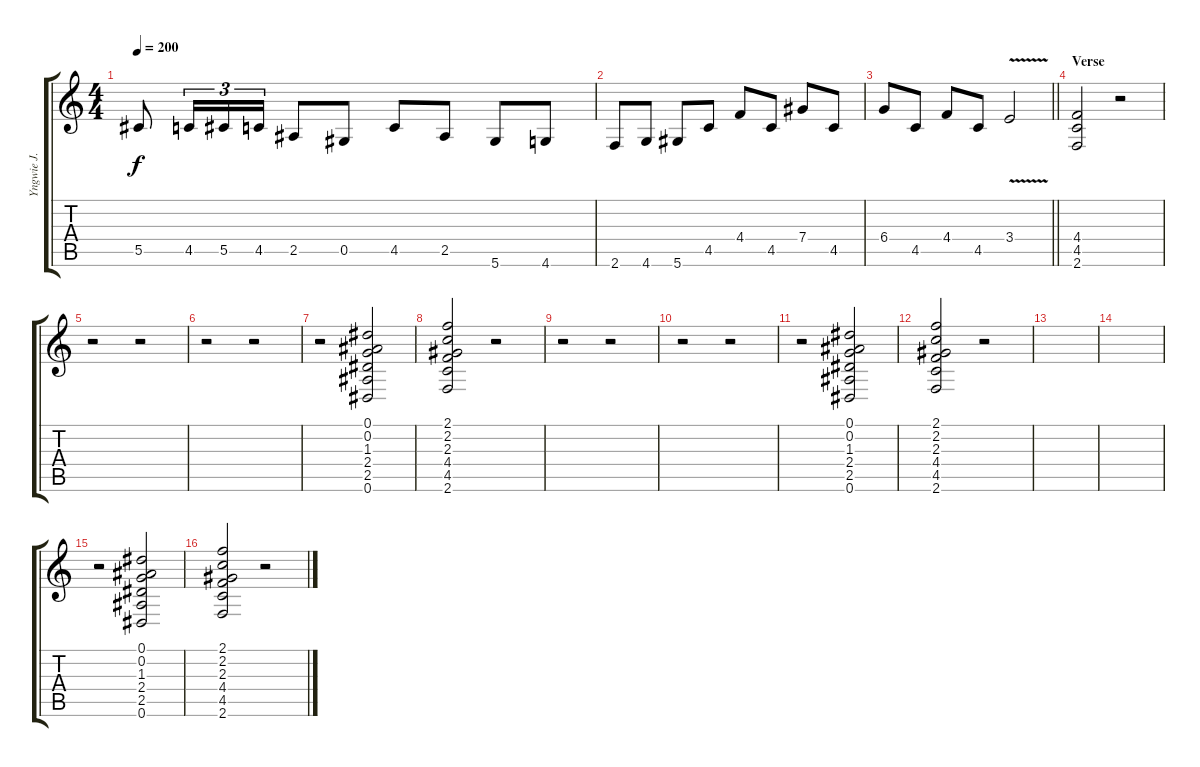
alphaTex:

\track ("Yngwie J. Malmsteen" "Yngwie J. ") {instrument distortionguitar}
\staff {score tabs}
\tuning (Eb4 Bb3 Gb3 Db3 Ab2 Eb2) {hide}
\ts (4 4)
\tempo 200
\clef g2
\ks c
5.5{t}.8{dy f} 4.5.16{tu (3 2)} 5.5.16{tu (3 2)} 4.5.16{tu (3 2)} 2.5.8 0.5.8 4.5.8 2.5.8 5.6.8 4.6.8 |
2.6.8 4.6.8 5.6.8 4.5.8 4.4.8 4.5.8 7.4.8 4.5.8 |
\barLineRight lightlight
6.4.8 4.5.8 4.4.8 4.5.8 3.4{v}.2 |
\section ("" "Verse")
(4.4 4.5 2.6).2 r.2 |
r.2 r.2 |
r.2 r.2 |
r.2 (0.1 0.2 1.3 2.4 2.5 0.6).2 |
(2.1 2.2 2.3 4.4 4.5 2.6).2 r.2 |
r.2 r.2 |
r.2 r.2 |
r.2 (0.1 0.2 1.3 2.4 2.5 0.6).2 |
(2.1 2.2 2.3 4.4 4.5 2.6).2 r.2 |
|
|
r.2 (0.1 0.2 1.3 2.4 2.5 0.6).2 |
(2.1 2.2 2.3 4.4 4.5 2.6).2 r.2
